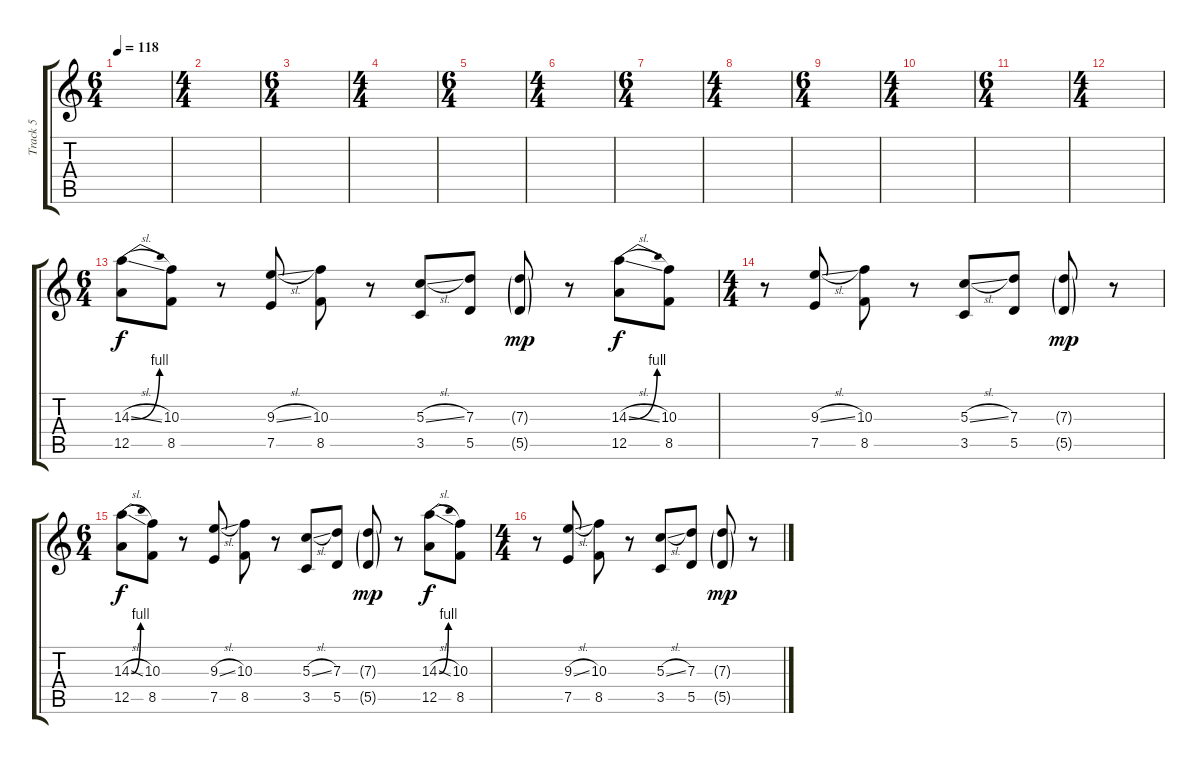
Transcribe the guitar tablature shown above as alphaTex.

\track ("Track 5" "Track 5") {instrument distortionguitar}
\staff {score tabs}
\tuning (E4 B3 G3 D3 A2 E2) {hide}
\ts (6 4)
\tempo 118
\clef g2
\ks c
|
\ts (4 4)
|
\ts (6 4)
|
\ts (4 4)
|
\ts (6 4)
|
\ts (4 4)
|
\ts (6 4)
|
\ts (4 4)
|
\ts (6 4)
|
\ts (4 4)
|
\ts (6 4)
|
\ts (4 4)
|
\ts (6 4)
(14.3{be (bend 0 0 60 4) sl} 12.5).8 (10.3 8.5).8 r.8 (9.3{sl} 7.5).8 (10.3 8.5).8 r.8 (5.3{sl} 3.5).8 (7.3 5.5).8 (7.3{g} 5.5{g}).8{dy mp} r.8 (14.3{be (bend 0 0 60 4) sl} 12.5).8{dy f} (10.3 8.5).8 |
\ts (4 4)
r.8 (9.3{sl} 7.5).8 (10.3 8.5).8 r.8 (5.3{sl} 3.5).8 (7.3 5.5).8 (7.3{g} 5.5{g}).8{dy mp} r.8 |
\ts (6 4)
(14.3{be (bend 0 0 60 4) sl} 12.5).8{dy f} (10.3 8.5).8 r.8 (9.3{sl} 7.5).8 (10.3 8.5).8 r.8 (5.3{sl} 3.5).8 (7.3 5.5).8 (7.3{g} 5.5{g}).8{dy mp} r.8 (14.3{be (bend 0 0 60 4) sl} 12.5).8{dy f} (10.3 8.5).8 |
\ts (4 4)
r.8 (9.3{sl} 7.5).8 (10.3 8.5).8 r.8 (5.3{sl} 3.5).8 (7.3 5.5).8 (7.3{g} 5.5{g}).8{dy mp} r.8
